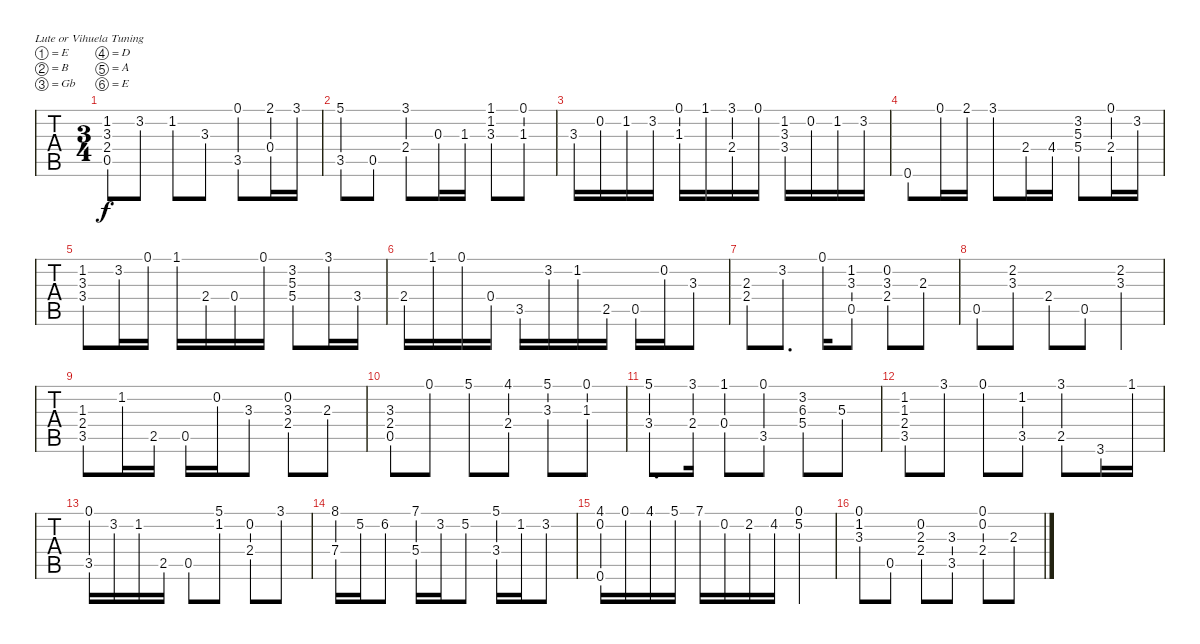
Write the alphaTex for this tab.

\bracketExtendMode groupsimilarinstruments
\singleTrackTrackNamePolicy hidden
\multiTrackTrackNamePolicy hidden
\firstSystemTrackNameOrientation horizontal
\otherSystemsTrackNameOrientation horizontal
\track ("Guitar Standard" "Guitar Sta") {instrument acousticguitarsteel}
\staff {tabs}
\tuning (E4 B3 Gb3 D3 A2 E2)
\ts (3 4)
\tempo (120 hide)
\clef g2
\ks c
(1.2 3.3 2.4 0.5).8{dy f instrument acousticguitarsteel} 3.2.8 1.2.8 3.3.8 (0.1 3.5).8 (2.1 0.4).16 3.1.16 |
(5.1 3.5).8 0.5.8 (3.1 2.4).8 0.3.16 1.3.16 (1.1 1.2 3.3).8 (0.1 1.3).8 |
3.3.16 0.2.16 1.2.16 3.2.16 (0.1 1.3).16 1.1.16 (3.1 2.4).16 0.1.16 (1.2 3.3 3.4).16 0.2.16 1.2.16 3.2.16 |
0.6.8 0.1.16 2.1.16 3.1.8 2.4.16 4.4.16 (3.2 5.3 5.4).8 (0.1 2.4).16 3.2.16 |
(1.2 3.3 3.4).8 3.2.16 0.1.16 1.1.16 2.4.16 0.4.16 0.1.16 (3.2 5.3 5.4).8 3.1.16 3.4.16 |
2.4.16 1.1.16 0.1.16 0.4.16 3.5.16 3.2.16 1.2.16 2.5.16 0.5.16 0.2.16 3.3.8 |
(2.3 2.4).8 3.2.8{d} 0.1.16 (1.2 3.3 0.5).8 (0.2 3.3 2.4).8 2.3.8 |
0.5.8 (2.2 3.3).8 2.4.8 0.5.8 (2.2 3.3).4 |
(1.3 2.4 3.5).8 1.2.16 2.5.16 0.5.16 0.2.16 3.3.8 (0.2 3.3 2.4).8 2.3.8 |
(3.3 2.4 0.5).8 0.1.8 5.1.8 (4.1 2.4).8 (5.1 3.3).8 (0.1 1.3).8 |
(5.1 3.4).8{d} (3.1 2.4).16 (1.1 0.4).8 (0.1 3.5).8 (3.2 6.3 5.4).8 5.3.8 |
(1.2 1.3 2.4 3.5).8 3.1.8 0.1.8 (1.2 3.5).8 (3.1 2.5).8 3.6.16 1.1.16 |
(0.1 3.5).16 3.2.16 1.2.16 2.5.16 0.5.8 (5.1 1.2).8 (0.2 2.4).8 3.1.8 |
(8.1 7.4).16 5.2.16 6.2.8 (7.1 5.4).16 3.2.16 5.2.8 (5.1 3.4).16 1.2.16 3.2.8 |
(4.1 0.2 0.6).16 0.1.16 4.1.16 5.1.16 7.1.16 0.2.16 2.2.16 4.2.16 (0.1 5.2).4 |
(0.1 1.2 3.3).8 0.5.8 (0.2 2.3 2.4).8 (3.3 3.5).8 (0.1 0.2 2.4).8 2.3.8
